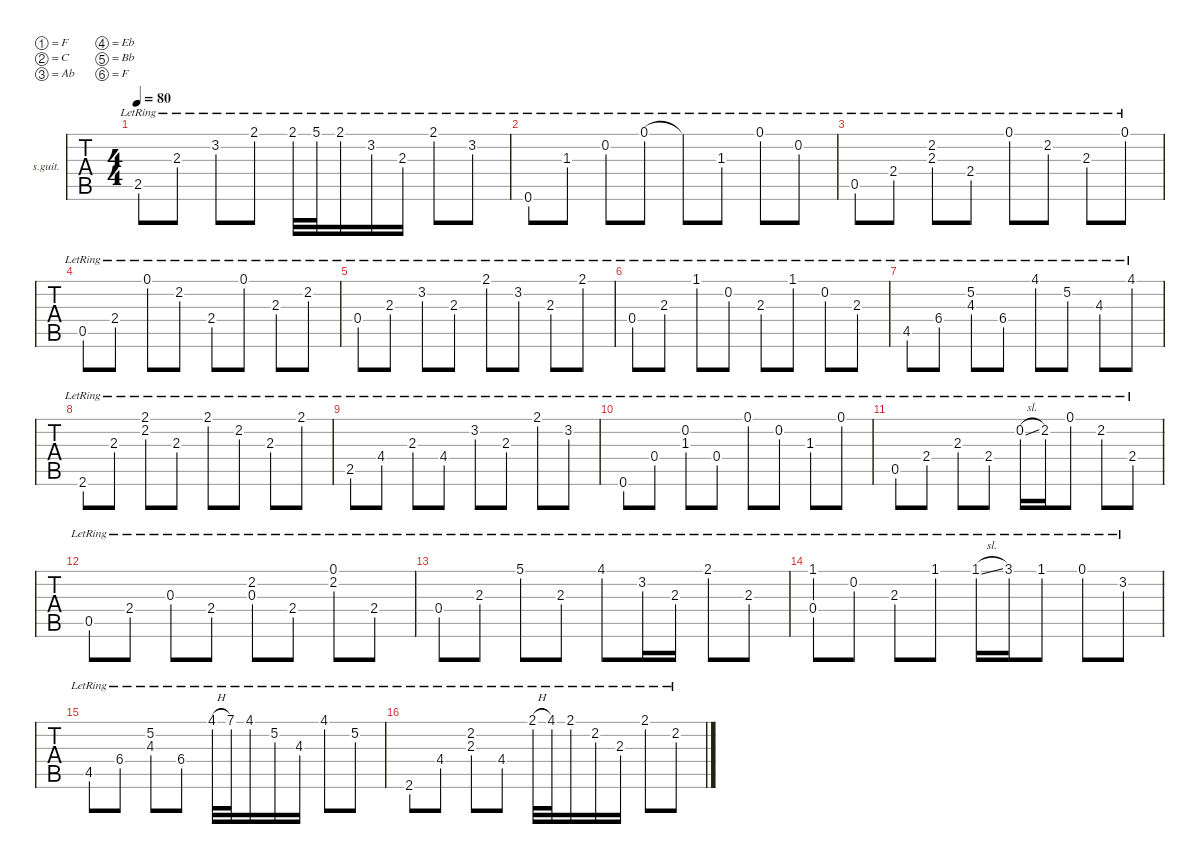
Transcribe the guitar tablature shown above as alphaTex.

\defaultSystemsLayout 4
\hideDynamics
\bracketExtendMode groupsimilarinstruments
\firstSystemTrackNameOrientation horizontal
\otherSystemsTrackNameOrientation horizontal
\chordDiagramsInScore
\track ("guitar" "s.guit.") {instrument acousticguitarsteel}
\staff {tabs}
\tuning (F4 C4 Ab3 Eb3 Bb2 F2)
\ts (4 4)
\tempo 80
\clef g2
\ks c
2.5{lr}.8{dy f} 2.3{lr}.8 3.2{lr}.8 2.1{lr}.8 2.1{lr}.32 5.1{lr}.32 2.1{lr}.16 3.2{lr}.16 2.3{lr}.16 2.1{lr}.8 3.2{lr}.8 |
0.6{lr}.8 1.3{lr}.8 0.2{lr}.8 0.1{lr}.8 0.1{lr t}.8 1.3{lr}.8 0.1{lr}.8 0.2{lr}.8 |
0.5{lr}.8 2.4{lr}.8 (2.2{lr} 2.3{lr}).8 2.4{lr}.8 0.1{lr}.8 2.2{lr}.8 2.3{lr}.8 0.1{lr}.8 |
0.5{lr}.8 2.4{lr}.8 0.1{lr}.8 2.2{lr}.8 2.4{lr}.8 0.1{lr}.8 2.3{lr}.8 2.2{lr}.8 |
0.4{lr}.8 2.3{lr}.8 3.2{lr}.8 2.3{lr}.8 2.1{lr}.8 3.2{lr}.8 2.3{lr}.8 2.1{lr}.8 |
0.4{lr}.8 2.3{lr}.8 1.1{lr}.8 0.2{lr}.8 2.3{lr}.8 1.1{lr}.8 0.2{lr}.8 2.3{lr}.8 |
4.5{lr}.8 6.4{lr}.8 (5.2{lr} 4.3{lr}).8 6.4{lr}.8 4.1{lr}.8 5.2{lr}.8 4.3{lr}.8 4.1{lr}.8 |
2.6{lr}.8 2.3{lr}.8 (2.1{lr} 2.2{lr}).8 2.3{lr}.8 2.1{lr}.8 2.2{lr}.8 2.3{lr}.8 2.1{lr}.8 |
2.5{lr}.8 4.4{lr}.8 2.3{lr}.8 4.4{lr}.8 3.2{lr}.8 2.3{lr}.8 2.1{lr}.8 3.2{lr}.8 |
0.6{lr}.8 0.4{lr}.8 (0.2{lr} 1.3{lr}).8 0.4{lr}.8 0.1{lr}.8 0.2{lr}.8 1.3{lr}.8 0.1{lr}.8 |
0.5{lr}.8 2.4{lr}.8 2.3{lr}.8 2.4{lr}.8 0.2{sl lr}.16 2.2{lr}.16 0.1{lr}.8 2.2{lr}.8 2.4{lr}.8 |
0.5{lr}.8 2.4{lr}.8 0.3{lr}.8 2.4{lr}.8 (2.2{lr} 0.3{lr}).8 2.4{lr}.8 (0.1{lr} 2.2{lr}).8 2.4{lr}.8 |
0.4{lr}.8 2.3{lr}.8 5.1{lr}.8 2.3{lr}.8 4.1{lr}.8 3.2{lr}.16 2.3{lr}.16 2.1{lr}.8 2.3{lr}.8 |
(1.1{lr} 0.4{lr}).8 0.2{lr}.8 2.3{lr}.8 1.1{lr}.8 1.1{sl lr}.16 3.1{lr}.16 1.1{lr}.8 0.1{lr}.8 3.2{lr}.8 |
4.5{lr}.8 6.4{lr}.8 (5.2{lr} 4.3{lr}).8 6.4{lr}.8 4.1{h lr}.32 7.1{lr}.32 4.1{lr}.16 5.2{lr}.16 4.3{lr}.16 4.1{lr}.8 5.2{lr}.8 |
2.6{lr}.8 4.4{lr}.8 (2.2{lr} 2.3{lr}).8 4.4{lr}.8 2.1{h lr}.32 4.1{lr}.32 2.1{lr}.16 2.2{lr}.16 2.3{lr}.16 2.1{lr}.8 2.2{lr}.8
